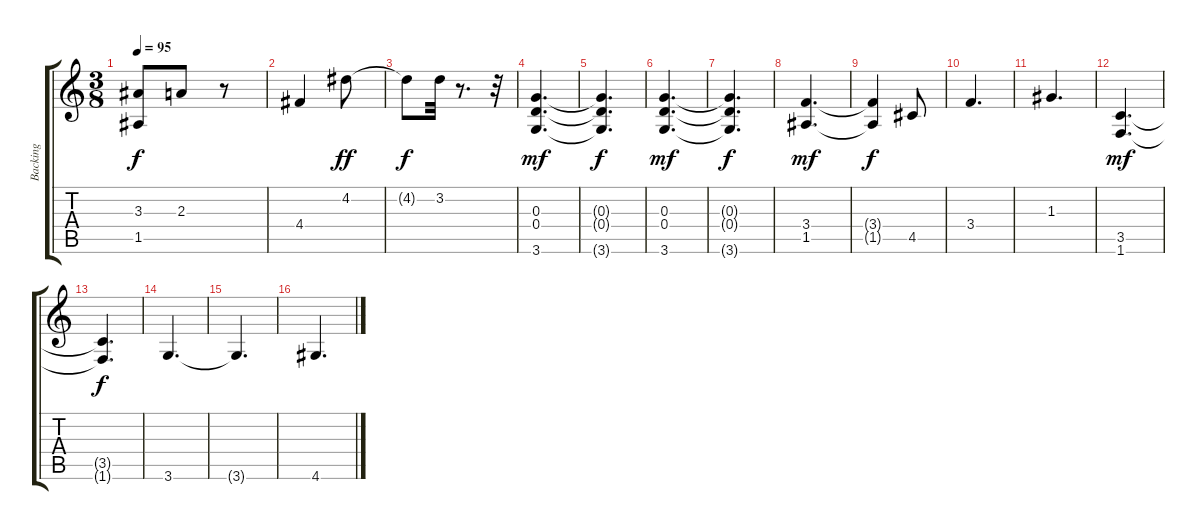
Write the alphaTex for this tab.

\track ("Backing" "Backing") {instrument distortionguitar}
\staff {score tabs}
\tuning (E4 B3 G3 D3 A2 E2) {hide}
\ts (3 8)
\tempo 95
\clef g2
\ks c
(3.3{t} 1.5{t}).8{dy f} 2.3.8 r.8 |
4.4.4 4.2.8{dy ff} |
4.2{t}.8{dy f} 3.2.32 r.8{d} r.32 |
(0.3 0.4 3.6).4{d dy mf} |
(0.3{t} 0.4{t} 3.6{t}).4{d dy f} |
(0.3 0.4 3.6).4{d dy mf} |
(0.3{t} 0.4{t} 3.6{t}).4{d dy f} |
(3.4 1.5).4{d dy mf} |
(3.4{t} 1.5{t}).4{dy f} 4.5.8 |
3.4.4{d} |
1.3.4{d} |
(3.5 1.6).4{d dy mf} |
(3.5{t} 1.6{t}).4{d dy f} |
3.6.4{d} |
3.6{t}.4{d} |
4.6.4{d}
